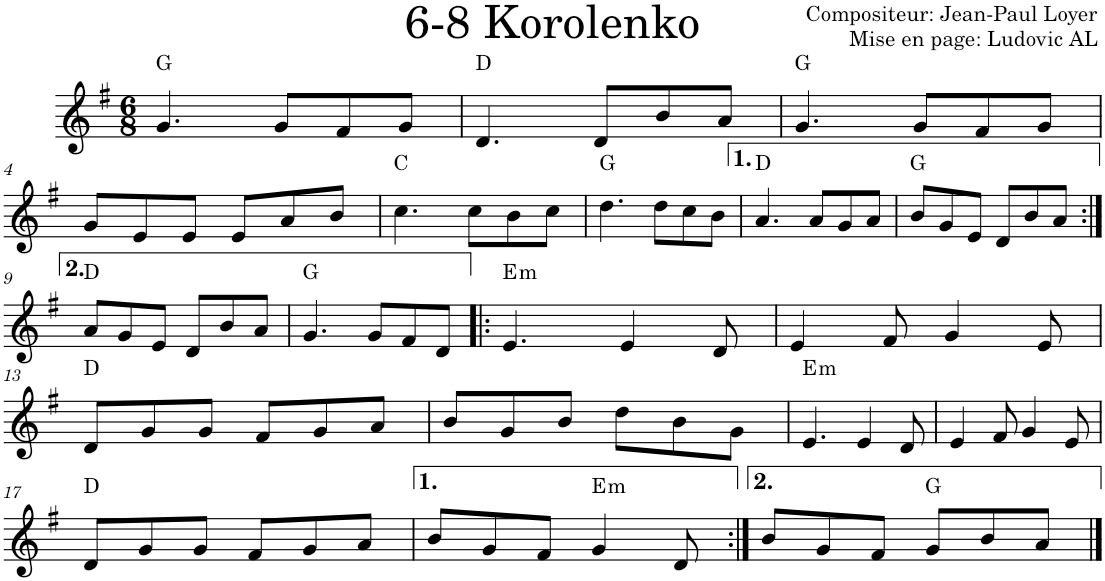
**kern	**harte
*part1	*part1
*staff1	*
*I"Violon	*
*I'Vln.	*
*clefG2	*
*k[f#]	*
*M6/8	*
=1	=1
4.g/	G:maj
8g/L	.
8f#/	.
8g/J	.
=2	=2
4.d/	D:maj
8d/L	.
8b/	.
8a/J	.
=3	=3
4.g/	G:maj
8g/L	.
8f#/	.
8g/J	.
!!LO:LB:g=z
=4	=4
8g/L	.
8e/	.
8e/J	.
8e/L	.
8a/	.
8b/J	.
=5	=5
4.cc\	C:maj
8cc\L	.
8b\	.
8cc\J	.
=6	=6
4.dd\	G:maj
8dd\L	.
8cc\	.
8b\J	.
=7	=7
4.a/	D:maj
8a/L	.
8g/	.
8a/J	.
=8	=8
8b/L	G:maj
8g/	.
8e/J	.
8d/L	.
8b/	.
8a/J	.
!!LO:LB:g=z
=9:|!	=9:|!
8a/L	D:maj
8g/	.
8e/J	.
8d/L	.
8b/	.
8a/J	.
=10	=10
4.g/	G:maj
8g/L	.
8f#/	.
8d/J	.
=11!|:	=11!|:
!	!LO:H:kt=m
4.e/	E:min
4e/	.
8d/	.
=12	=12
4e/	.
8f#/	.
4g/	.
8e/	.
!!LO:LB:g=z
=13	=13
8d/L	D:maj
8g/	.
8g/J	.
8f#/L	.
8g/	.
8a/J	.
=14	=14
8b/L	.
8g/	.
8b/J	.
8dd\L	.
8b\	.
8g\J	.
=15	=15
!	!LO:H:kt=m
4.e/	E:min
4e/	.
8d/	.
=16	=16
4e/	.
8f#/	.
4g/	.
8e/	.
!!LO:LB:g=z
=17	=17
8d/L	D:maj
8g/	.
8g/J	.
8f#/L	.
8g/	.
8a/J	.
=18	=18
8b/L	.
8g/	.
8f#/J	.
!	!LO:H:kt=m
4g/	E:min
8d/	.
=19:|!	=19:|!
8b/L	.
8g/	.
8f#/J	.
8g/L	G:maj
8b/	.
8a/J	.
==	==
*-	*-
